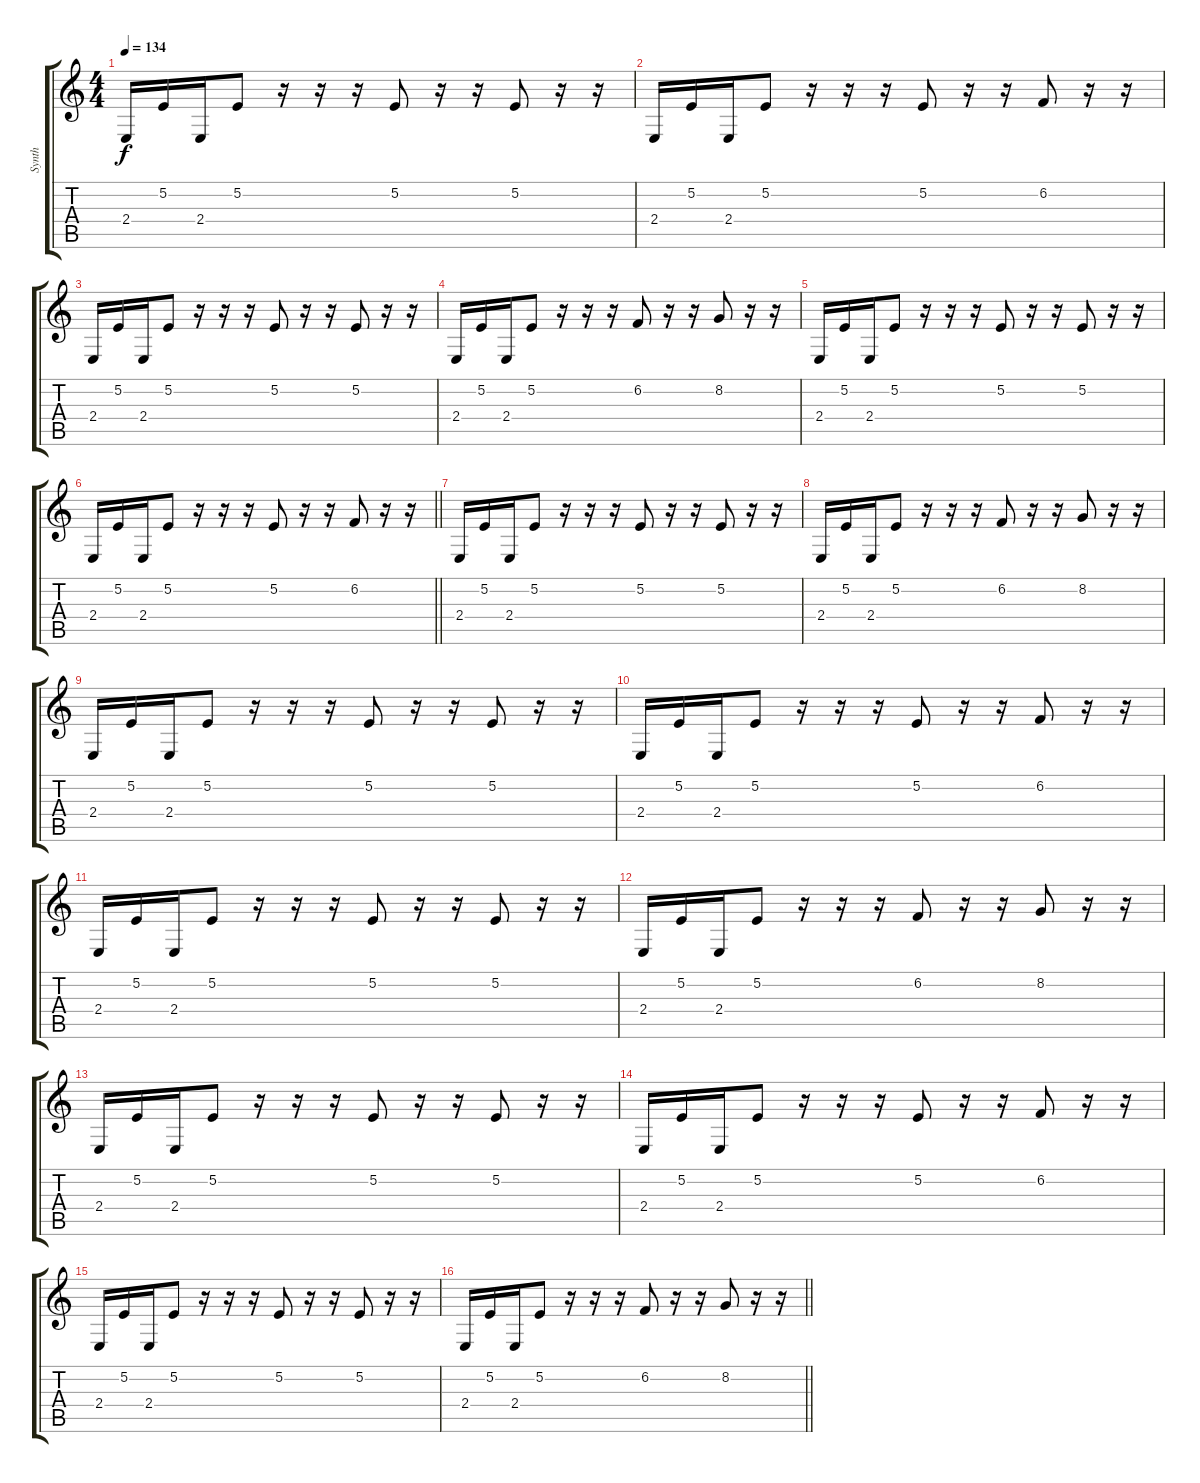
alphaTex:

\track ("Synth" "Synth") {instrument lead2sawtooth}
\staff {score tabs}
\tuning (E4 B3 G3 D3 A2 E2) {hide}
\ts (4 4)
\tempo 134
\clef g2
\ks c
2.4.16{dy f} 5.2.16 2.4.16 5.2.8 r.16 r.16 r.16 5.2.8 r.16 r.16 5.2.8 r.16 r.16 |
2.4.16 5.2.16 2.4.16 5.2.8 r.16 r.16 r.16 5.2.8 r.16 r.16 6.2.8 r.16 r.16 |
2.4.16 5.2.16 2.4.16 5.2.8 r.16 r.16 r.16 5.2.8 r.16 r.16 5.2.8 r.16 r.16 |
2.4.16 5.2.16 2.4.16 5.2.8 r.16 r.16 r.16 6.2.8 r.16 r.16 8.2.8 r.16 r.16 |
2.4.16 5.2.16 2.4.16 5.2.8 r.16 r.16 r.16 5.2.8 r.16 r.16 5.2.8 r.16 r.16 |
\barLineRight lightlight
2.4.16 5.2.16 2.4.16 5.2.8 r.16 r.16 r.16 5.2.8 r.16 r.16 6.2.8 r.16 r.16 |
\section ("" "")
2.4.16 5.2.16 2.4.16 5.2.8 r.16 r.16 r.16 5.2.8 r.16 r.16 5.2.8 r.16 r.16 |
2.4.16 5.2.16 2.4.16 5.2.8 r.16 r.16 r.16 6.2.8 r.16 r.16 8.2.8 r.16 r.16 |
2.4.16 5.2.16 2.4.16 5.2.8 r.16 r.16 r.16 5.2.8 r.16 r.16 5.2.8 r.16 r.16 |
2.4.16 5.2.16 2.4.16 5.2.8 r.16 r.16 r.16 5.2.8 r.16 r.16 6.2.8 r.16 r.16 |
2.4.16 5.2.16 2.4.16 5.2.8 r.16 r.16 r.16 5.2.8 r.16 r.16 5.2.8 r.16 r.16 |
2.4.16 5.2.16 2.4.16 5.2.8 r.16 r.16 r.16 6.2.8 r.16 r.16 8.2.8 r.16 r.16 |
2.4.16 5.2.16 2.4.16 5.2.8 r.16 r.16 r.16 5.2.8 r.16 r.16 5.2.8 r.16 r.16 |
2.4.16 5.2.16 2.4.16 5.2.8 r.16 r.16 r.16 5.2.8 r.16 r.16 6.2.8 r.16 r.16 |
2.4.16 5.2.16 2.4.16 5.2.8 r.16 r.16 r.16 5.2.8 r.16 r.16 5.2.8 r.16 r.16 |
\barLineRight lightlight
2.4.16 5.2.16 2.4.16 5.2.8 r.16 r.16 r.16 6.2.8 r.16 r.16 8.2.8 r.16 r.16
